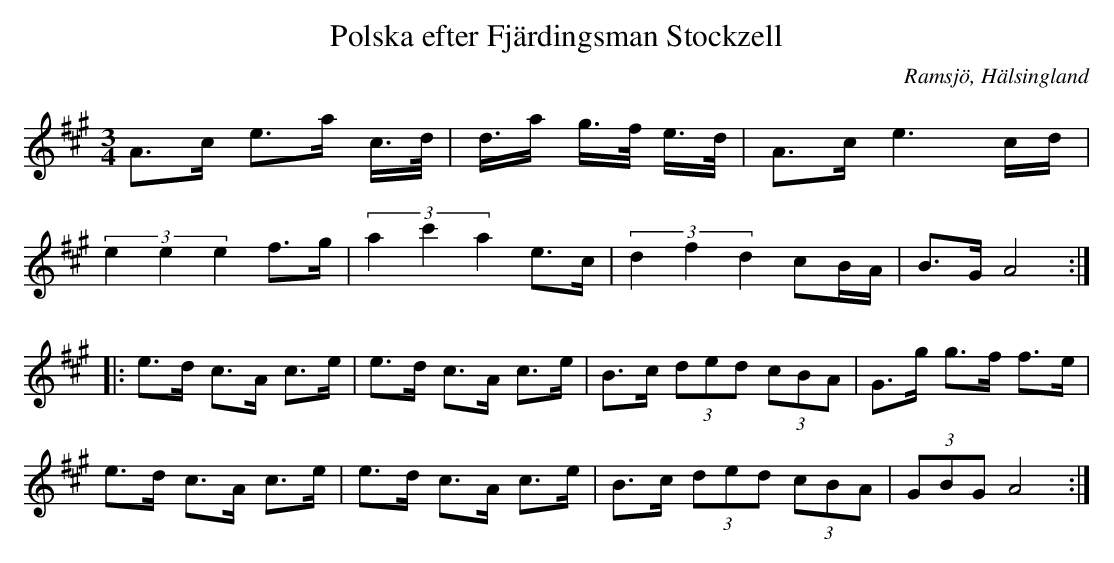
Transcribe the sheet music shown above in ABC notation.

X:1
T:Polska efter Fjärdingsman Stockzell
O: Ramsjö, Hälsingland
M:3/4
L:1/8
K:A
A>c e>a c/>d/|d/>a g/>f/ e/>/d/| A>c e3 c/d/ |
(3e2 e2 e2 f>g | (3a2 c'2 a2 e>c | (3d2 f2 d2 cB/A/ | B>G A4 :|
|: e>d c>A c>e | e>d c>A c>e | B>c (3ded (3cBA | G>g g>f f>e |
e>d c>A c>e | e>d c>A c>e | B>c (3ded (3cBA | (3GBG A4 :|]
